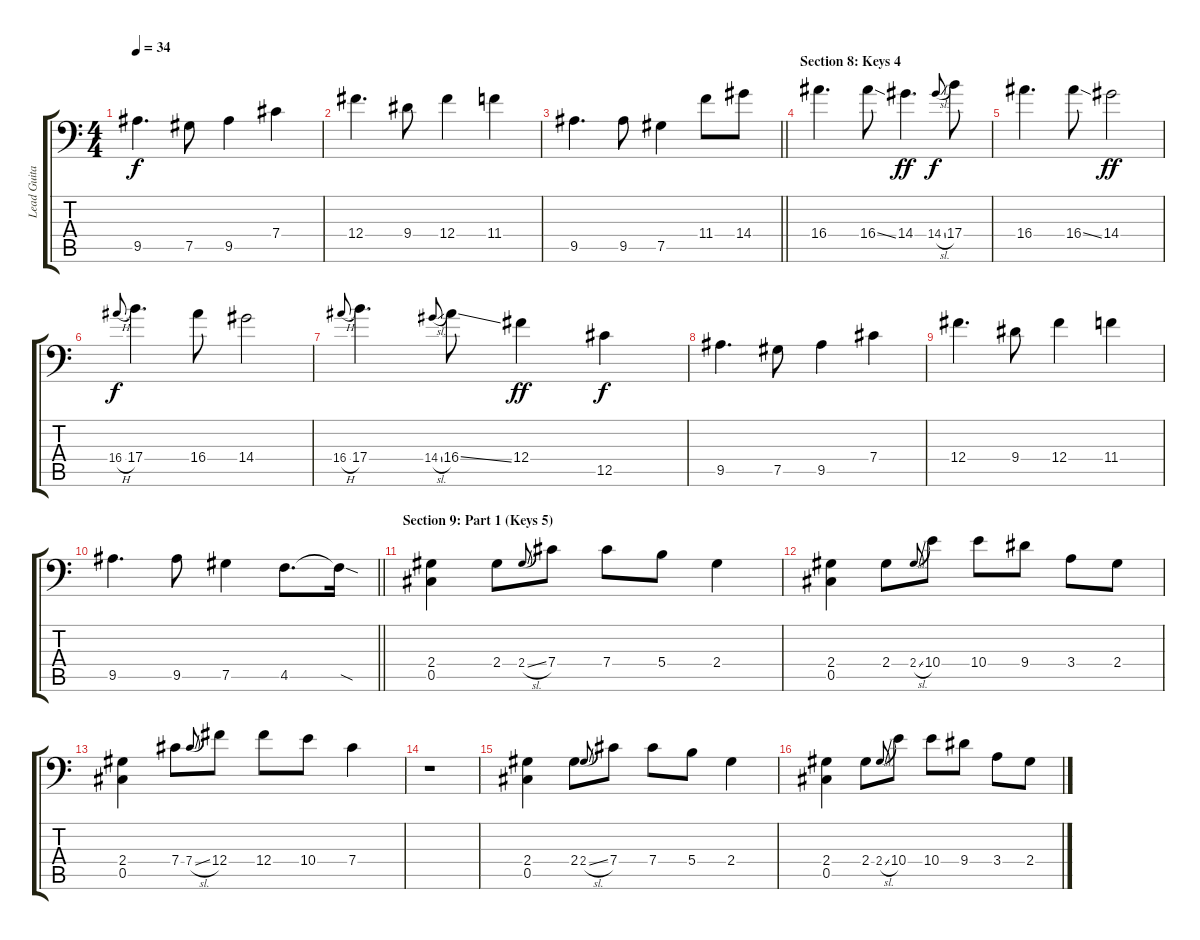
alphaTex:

\track ("Lead Guitar 1 (Distortion)" "Lead Guita") {instrument overdrivenguitar}
\staff {score tabs}
\tuning (Ab3 Eb3 B2 Gb2 Db2 Ab1) {hide}
\ts (4 4)
\tempo 34
\clef f4
\ks c
9.5.4{d dy f} 7.5.8 9.5.4 7.4.4 |
12.4.4{d} 9.4.8 12.4.4 11.4.4 |
\barLineRight lightlight
9.5.4{d} 9.5.8 7.5.4 11.4.8 14.4.8 |
\section ("" "Section 8: Keys 4")
16.4.4{d} 16.4{ss}.8 14.4.4{d dy ff} 14.4{sl}.8{gr onbeat dy f} 17.4.8 |
16.4.4{d} 16.4{ss}.8 14.4.2{dy ff} |
16.4{h}.8{gr onbeat dy f} 17.4.4{d} 16.4.8 14.4.2 |
16.4{h}.8{gr onbeat} 17.4.4{d} 14.4{sl}.8{gr onbeat} 16.4{ss}.8 12.4.4{dy ff} 12.5.4{dy f} |
9.5.4{d} 7.5.8 9.5.4 7.4.4 |
12.4.4{d} 9.4.8 12.4.4 11.4.4 |
\barLineRight lightlight
9.5.4{d} 9.5.8 7.5.4 4.5.8{d} 4.5{sod t}.16 |
\section ("" "Section 9: Part 1 (Keys 5)")
(2.4 0.5).4 2.4.8 2.4{sl}.8{gr onbeat} 7.4.8 7.4.8 5.4.8 2.4.4 |
(2.4 0.5).4 2.4.8 2.4{sl}.8{gr onbeat} 10.4.8 10.4.8 9.4.8 3.4.8 2.4.8 |
(2.4 0.5).4 7.4.8 7.4{sl}.8{gr onbeat} 12.4.8 12.4.8 10.4.8 7.4.4 |
r.1 |
(2.4 0.5).4 2.4.8 2.4{sl}.8{gr onbeat} 7.4.8 7.4.8 5.4.8 2.4.4 |
(2.4 0.5).4 2.4.8 2.4{sl}.8{gr onbeat} 10.4.8 10.4.8 9.4.8 3.4.8 2.4.8
